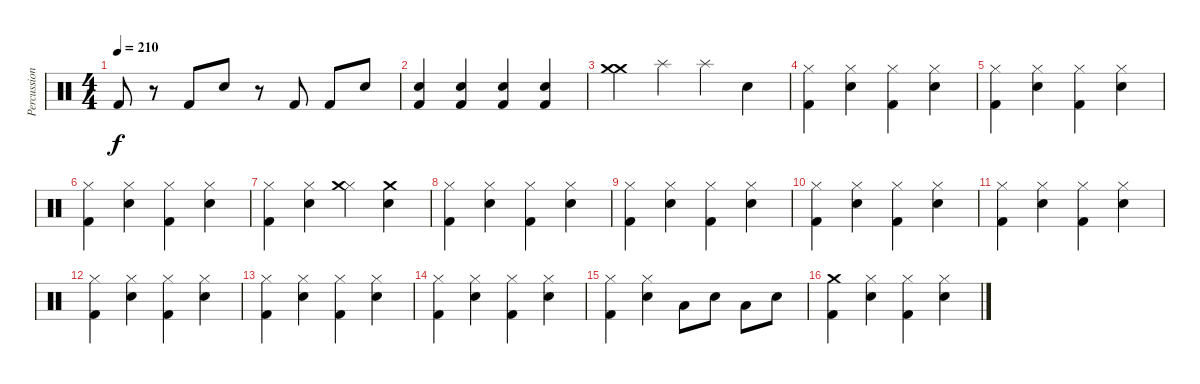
\track ("Percussion" "Percussion") {instrument percussion}
\staff {score}
\articulation defaults
\ts (4 4)
\tempo 210
\clef neutral
\ks c "Kick (hit) 2".8{dy f}
r.8 "Kick (hit) 2".8 "Snare (hit) 2".8 r.8 "Kick (hit) 2".8 "Kick (hit) 2".8 "Snare (hit) 2".8 |
("Snare (hit) 2" "Kick (hit) 2").4 ("Snare (hit) 2" "Kick (hit) 2").4 ("Snare (hit) 2" "Kick (hit) 2").4 ("Snare (hit) 2" "Kick (hit) 2").4 |
("Crash medium (hit)" "Crash medium (hit)").4 "Splash (hit)".4 "Splash (hit)".4 "Snare (hit) 2".4 |
("Hi-Hat (closed)" "Kick (hit) 2").4 ("Hi-Hat (closed)" "Snare (hit) 2").4 ("Hi-Hat (closed)" "Kick (hit) 2").4 ("Hi-Hat (closed)" "Snare (hit) 2").4 |
("Hi-Hat (closed)" "Kick (hit) 2").4 ("Snare (hit) 2" "Hi-Hat (closed)").4 ("Hi-Hat (closed)" "Kick (hit) 2").4 ("Snare (hit) 2" "Hi-Hat (closed)").4 |
("Hi-Hat (closed)" "Kick (hit) 2").4 ("Snare (hit) 2" "Hi-Hat (closed)").4 ("Hi-Hat (closed)" "Kick (hit) 2").4 ("Snare (hit) 2" "Hi-Hat (closed)").4 |
("Hi-Hat (closed)" "Kick (hit) 2").4 ("Snare (hit) 2" "Hi-Hat (closed)").4 ("Hi-Hat (closed)" "Crash medium (hit)").4 ("Snare (hit) 2" "Crash medium (hit)").4 |
("Hi-Hat (closed)" "Kick (hit) 2").4 ("Snare (hit) 2" "Hi-Hat (closed)").4 ("Hi-Hat (closed)" "Kick (hit) 2").4 ("Snare (hit) 2" "Hi-Hat (closed)").4 |
("Hi-Hat (closed)" "Kick (hit) 2").4 ("Snare (hit) 2" "Hi-Hat (closed)").4 ("Hi-Hat (closed)" "Kick (hit) 2").4 ("Snare (hit) 2" "Hi-Hat (closed)").4 |
("Hi-Hat (closed)" "Kick (hit) 2").4 ("Snare (hit) 2" "Hi-Hat (closed)").4 ("Hi-Hat (closed)" "Kick (hit) 2").4 ("Snare (hit) 2" "Hi-Hat (closed)").4 |
("Hi-Hat (closed)" "Kick (hit) 2").4 ("Snare (hit) 2" "Hi-Hat (closed)").4 ("Hi-Hat (closed)" "Kick (hit) 2").4 ("Snare (hit) 2" "Hi-Hat (closed)").4 |
("Hi-Hat (closed)" "Kick (hit) 2").4 ("Snare (hit) 2" "Hi-Hat (closed)").4 ("Hi-Hat (closed)" "Kick (hit) 2").4 ("Snare (hit) 2" "Hi-Hat (closed)").4 |
("Hi-Hat (closed)" "Kick (hit) 2").4 ("Snare (hit) 2" "Hi-Hat (closed)").4 ("Hi-Hat (closed)" "Kick (hit) 2").4 ("Snare (hit) 2" "Hi-Hat (closed)").4 |
("Hi-Hat (closed)" "Kick (hit) 2").4 ("Snare (hit) 2" "Hi-Hat (closed)").4 ("Hi-Hat (closed)" "Kick (hit) 2").4 ("Snare (hit) 2" "Hi-Hat (closed)").4 |
("Hi-Hat (closed)" "Kick (hit) 2").4 ("Snare (hit) 2" "Hi-Hat (closed)").4 "Low Tom (hit)".8 "Snare (hit) 2".8 "Low Floor Tom (hit)".8 "Snare (hit) 2".8 |
("Kick (hit) 2" "Crash medium (hit)").4 ("Snare (hit) 2" "Hi-Hat (closed)").4 ("Hi-Hat (closed)" "Kick (hit) 2").4 ("Snare (hit) 2" "Hi-Hat (closed)").4
